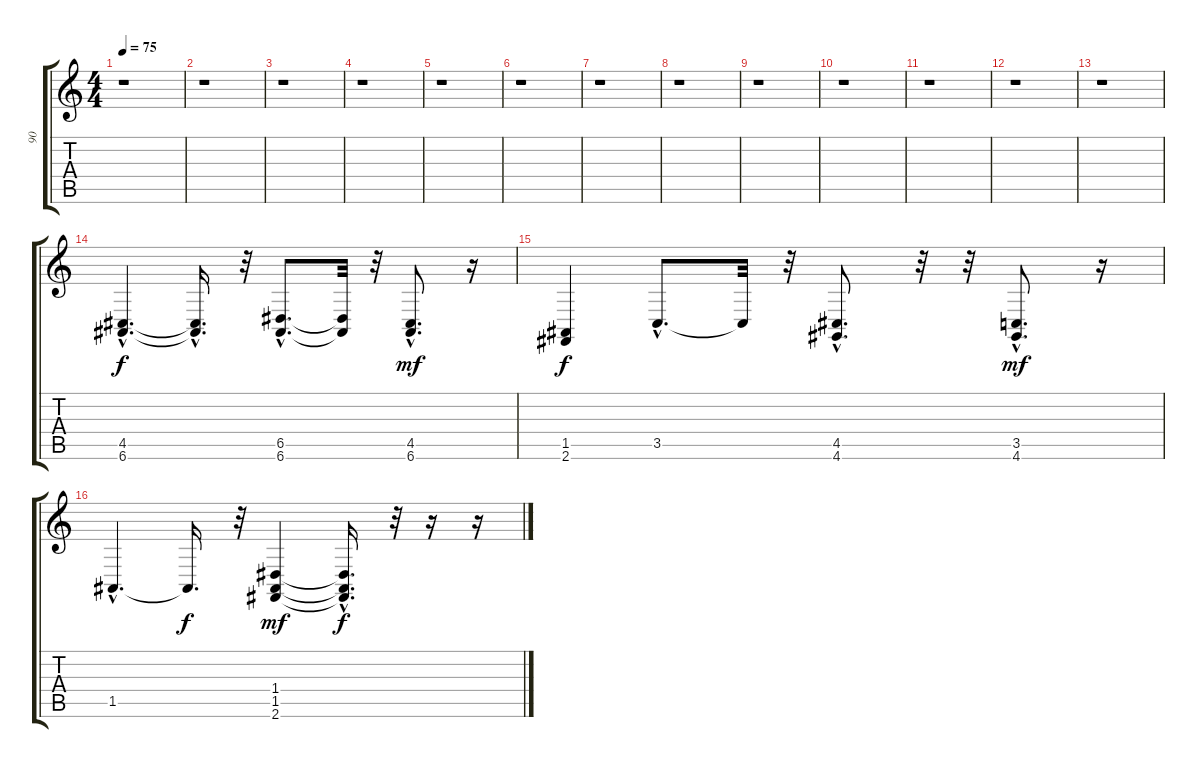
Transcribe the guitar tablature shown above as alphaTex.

\track ("90" "90") {instrument pad2warm}
\staff {score tabs}
\tuning (E4 B3 G3 D3 A2 E2) {hide}
\ts (4 4)
\tempo 75
\clef g2
\ks c
r.1{dy f instrument pad2warm} |
r.1 |
r.1 |
r.1 |
r.1 |
r.1 |
r.1 |
r.1 |
r.1 |
r.1 |
r.1 |
r.1 |
r.1 |
(4.5{hac} 6.6{hac}).4{d} (4.5{hac t} 6.6{hac t}).16{d} r.32 (6.5{hac} 6.6{hac}).8{d} (6.5{t} 6.6{t}).32 r.32 (4.5{hac} 6.6{hac}).8{d dy mf} r.16 |
(1.5 2.6).4{dy f} 3.5{hac}.8{d} 3.5{t}.32 r.32 (4.5{hac} 4.6{hac}).8{d} r.32 r.32 (3.5{hac} 4.6).8{d dy mf} r.16 |
1.5{hac}.4{d} 1.5{t}.16{d dy f} r.32 (1.4 1.5 2.6).4{dy mf} (1.4{hac t} 1.5{hac t} 2.6{hac t}).16{d dy f} r.32 r.16 r.16
